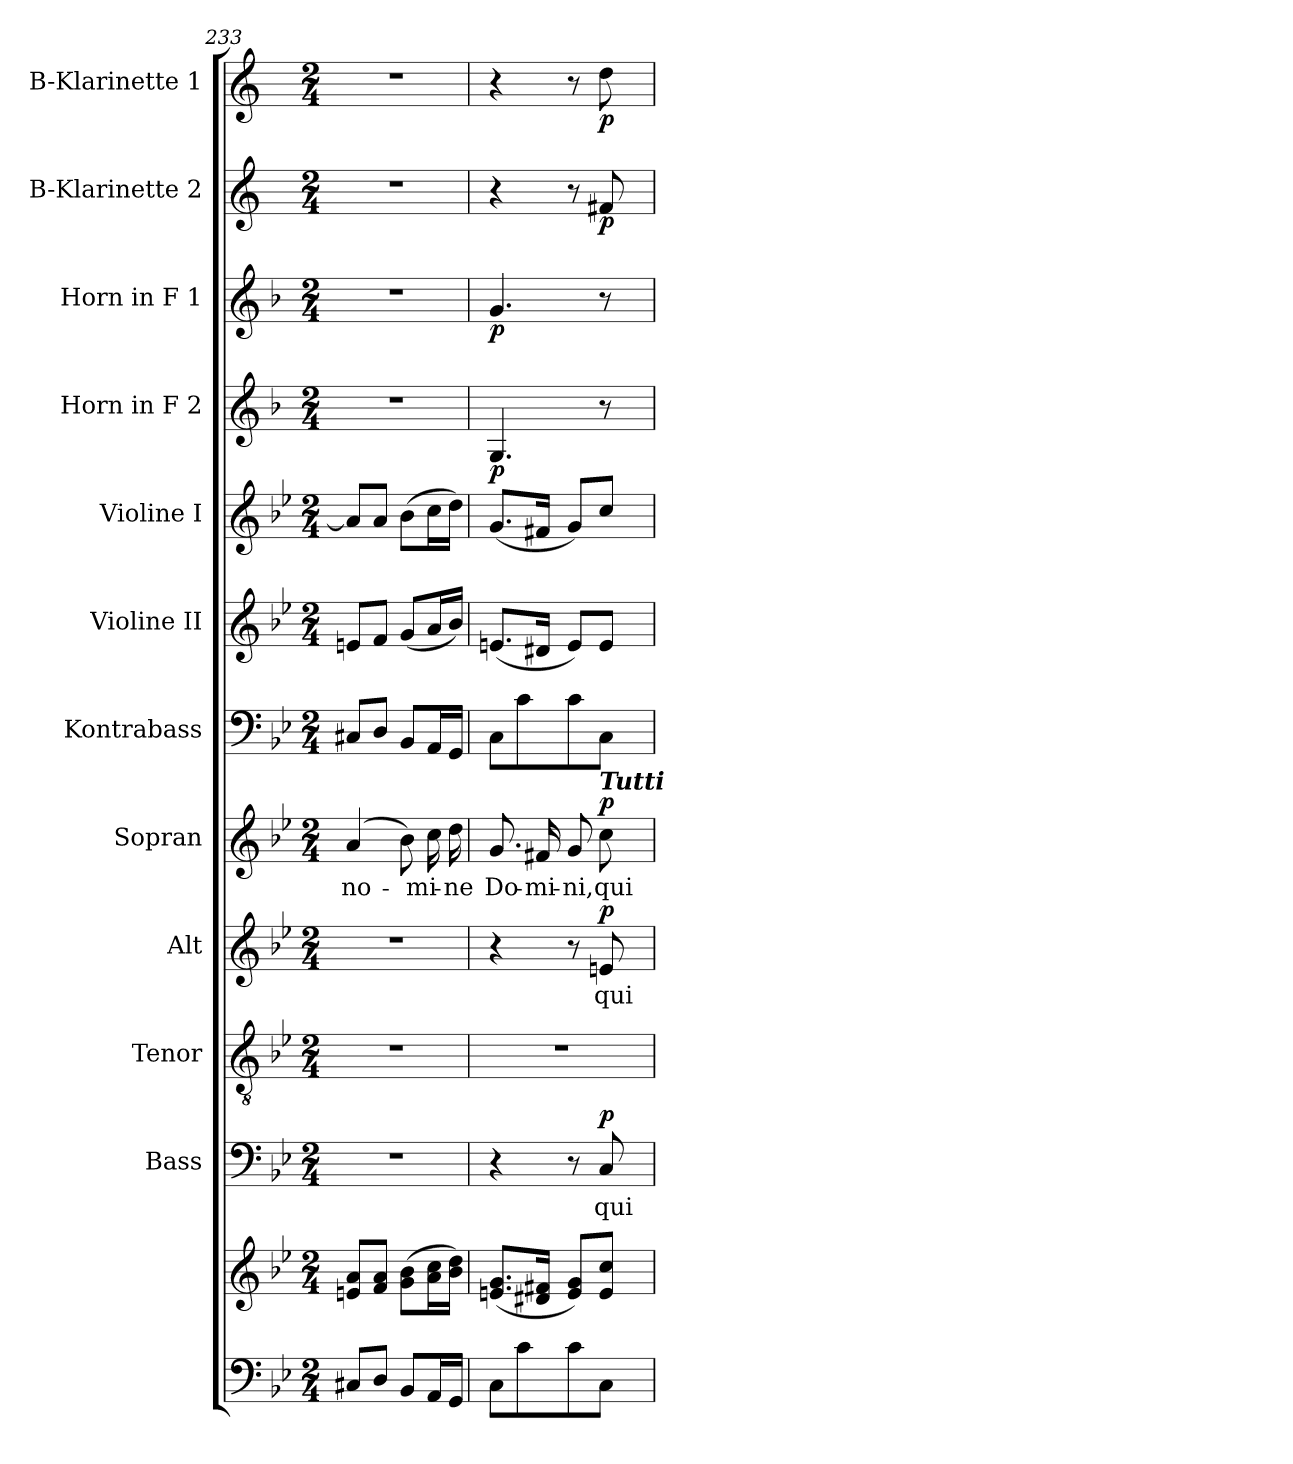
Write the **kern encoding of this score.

**kern	**kern	**kern	**text	**dynam	**kern	**kern	**text	**dynam	**kern	**text	**dynam	**kern	**kern	**kern	**kern	**dynam	**kern	**dynam	**kern	**dynam	**kern	**dynam
*part12	*part12	*part11	*part11	*part11	*part10	*part9	*part9	*part9	*part8	*part8	*part8	*part7	*part6	*part5	*part4	*part4	*part3	*part3	*part2	*part2	*part1	*part1
*staff13	*staff12	*staff11	*staff11	*staff11	*staff10	*staff9	*staff9	*staff9	*staff8	*staff8	*staff8	*staff7	*staff6	*staff5	*staff4	*staff4	*staff3	*staff3	*staff2	*staff2	*staff1	*staff1
*	*	*I"Bass	*	*	*I"Tenor	*I"Alt	*	*	*I"Sopran	*	*	*I"Kontrabass	*I"Violine II	*I"Violine I	*I"Horn in F 2	*	*I"Horn in F 1	*	*I"B-Klarinette 2	*	*I"B-Klarinette 1	*
*	*	*I'B.	*	*	*I'T.	*I'A.	*	*	*I'S.	*	*	*I'Kb.	*I'Vl. II	*I'Vl. I	*	*	*	*	*I'B Kl. 2	*	*I'B Kl. 1	*
!!LO:PB:g=z
*clefF4	*clefG2	*clefF4	*	*	*clefGv2	*clefG2	*	*	*clefG2	*	*	*clefF4	*clefG2	*clefG2	*clefG2	*	*clefG2	*	*clefG2	*	*clefG2	*
*	*	*	*	*	*	*	*	*	*	*	*	*ITrd7c12	*	*	*ITrd4c7	*	*ITrd4c7	*	*ITrd1c2	*	*ITrd1c2	*
*k[b-e-]	*k[b-e-]	*k[b-e-]	*	*	*k[b-e-]	*k[b-e-]	*	*	*k[b-e-]	*	*	*k[b-e-]	*k[b-e-]	*k[b-e-]	*k[b-e-]	*	*k[b-e-]	*	*k[b-e-]	*	*k[b-e-]	*
*B-:	*B-:	*B-:	*	*	*B-:	*B-:	*	*	*B-:	*	*	*B-:	*B-:	*B-:	*B-:	*	*B-:	*	*B-:	*	*B-:	*
*M2/4	*M2/4	*M2/4	*	*	*M2/4	*M2/4	*	*	*M2/4	*	*	*M2/4	*M2/4	*M2/4	*M2/4	*	*M2/4	*	*M2/4	*	*M2/4	*
=233	=233	=233	=233	=233	=233	=233	=233	=233	=233	=233	=233	=233	=233	=233	=233	=233	=233	=233	=233	=233	=233	=233
!	!	!	!	!	!	!	!	!	!	!LO:LY:b	!	!	!	!	!	!	!	!	!	!	!	!
8C#X/L	8en/ 8a/L	2r	.	.	2r	2r	.	.	(4a/	no-	.	8CC#X/L	8en/L	8a/L]	2r	.	2r	.	2r	.	2r	.
8D/J	8f/ 8a/J	.	.	.	.	.	.	.	.	.	.	8DD/J	8f/J	8a/J	.	.	.	.	.	.	.	.
8BB-/L	(>8g\ 8b-\L	.	.	.	.	.	.	.	8b-\)	.	.	8BBB-/L	(<8g/L	(>8b-\L	.	.	.	.	.	.	.	.
!	!	!	!	!	!	!	!	!	!	!LO:LY:b	!	!	!	!	!	!	!	!	!	!	!	!
16AA/L	16a\ 16cc\L	.	.	.	.	.	.	.	16cc\	-mi-	.	16AAA/L	16a/L	16cc\L	.	.	.	.	.	.	.	.
!	!	!	!	!	!	!	!	!	!	!LO:LY:b	!	!	!	!	!	!	!	!	!	!	!	!
16GG/JJ	16b-\ 16dd\JJ)	.	.	.	.	.	.	.	16dd\	-ne	.	16GGG/JJ	16b-/JJ)	16dd\JJ)	.	.	.	.	.	.	.	.
=234	=234	=234	=234	=234	=234	=234	=234	=234	=234	=234	=234	=234	=234	=234	=234	=234	=234	=234	=234	=234	=234	=234
!	!	!	!	!	!	!	!	!	!	!LO:LY:b	!	!	!	!	!	!LO:DY:b	!	!LO:DY:b	!	!	!	!
8C\L	(<8.en/ 8.g/L	4r	.	.	2r	4r	.	.	8.g/	Do-	.	8CC\L	(<8.en/L	(<8.g/L	4.C/	p	4.c/	p	4r	.	4r	.
8c\	.	.	.	.	.	.	.	.	.	.	.	8C\	.	.	.	.	.	.	.	.	.	.
!	!	!	!	!	!	!	!	!	!	!LO:LY:b	!	!	!	!	!	!	!	!	!	!	!	!
.	16d#X/ 16f#X/Jk	.	.	.	.	.	.	.	16f#X/	-mi-	.	.	16d#X/Jk	16f#X/Jk	.	.	.	.	.	.	.	.
!	!	!	!	!	!	!	!	!	!	!LO:LY:b	!	!	!	!	!	!	!	!	!	!	!	!
8c\	8e/ 8g/L)	8r	.	.	.	8r	.	.	8g/	-ni,	.	8C\	8e/L)	8g/L)	.	.	.	.	8r	.	8r	.
!	!	!	!	!	!	!	!	!	!LO:TX:a:Bi:t=Tutti	!	!	!	!	!	!	!	!	!	!	!	!	!
!	!	!	!LO:LY:b	!LO:DY:a	!	!	!LO:LY:b	!LO:DY:a	!	!LO:LY:b	!LO:DY:a	!	!	!	!	!	!	!	!	!LO:DY:b	!	!LO:DY:b
8C\J	8e/ 8cc/J	8C/	qui	p	.	8en/	qui	p	8cc\	qui	p	8CC\J	8e/J	8cc/J	8r	.	8r	.	8en/	p	8cc\	p
=	=	=	=	=	=	=	=	=	=	=	=	=	=	=	=	=	=	=	=	=	=	=
*-	*-	*-	*-	*-	*-	*-	*-	*-	*-	*-	*-	*-	*-	*-	*-	*-	*-	*-	*-	*-	*-	*-
